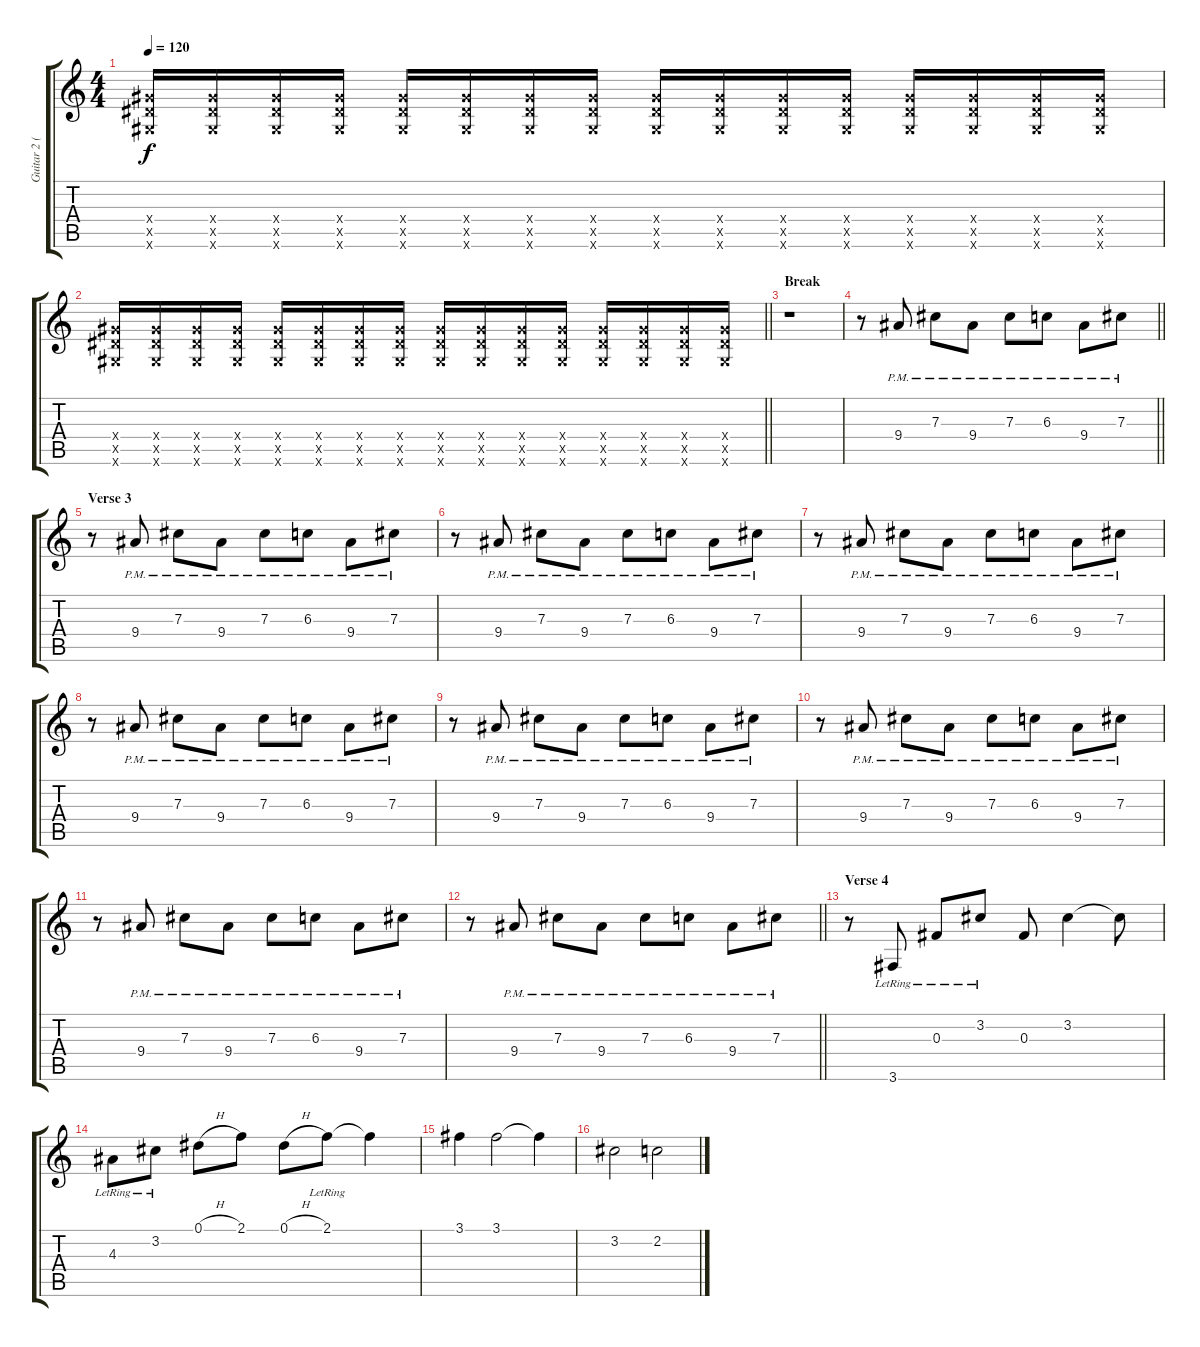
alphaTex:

\track ("Guitar 2 (Fills)" "Guitar 2 (") {instrument overdrivenguitar}
\staff {score tabs}
\tuning (Eb4 Bb3 Gb3 Db3 Ab2 Eb2) {hide}
\ts (4 4)
\tempo 120
\clef g2
\ks c
(7.4{x} 7.5{x} 5.6{x}).16{dy f} (7.4{x} 7.5{x} 5.6{x}).16 (7.4{x} 7.5{x} 5.6{x}).16 (7.4{x} 7.5{x} 5.6{x}).16 (7.4{x} 7.5{x} 5.6{x}).16 (7.4{x} 7.5{x} 5.6{x}).16 (7.4{x} 7.5{x} 5.6{x}).16 (7.4{x} 7.5{x} 5.6{x}).16 (7.4{x} 7.5{x} 5.6{x}).16 (7.4{x} 7.5{x} 5.6{x}).16 (7.4{x} 7.5{x} 5.6{x}).16 (7.4{x} 7.5{x} 5.6{x}).16 (7.4{x} 7.5{x} 5.6{x}).16 (7.4{x} 7.5{x} 5.6{x}).16 (7.4{x} 7.5{x} 5.6{x}).16 (7.4{x} 7.5{x} 5.6{x}).16 |
\barLineRight lightlight
(7.4{x} 7.5{x} 5.6{x}).16 (7.4{x} 7.5{x} 5.6{x}).16 (7.4{x} 7.5{x} 5.6{x}).16 (7.4{x} 7.5{x} 5.6{x}).16 (7.4{x} 7.5{x} 5.6{x}).16 (7.4{x} 7.5{x} 5.6{x}).16 (7.4{x} 7.5{x} 5.6{x}).16 (7.4{x} 7.5{x} 5.6{x}).16 (7.4{x} 7.5{x} 5.6{x}).16 (7.4{x} 7.5{x} 5.6{x}).16 (7.4{x} 7.5{x} 5.6{x}).16 (7.4{x} 7.5{x} 5.6{x}).16 (7.4{x} 7.5{x} 5.6{x}).16 (7.4{x} 7.5{x} 5.6{x}).16 (7.4{x} 7.5{x} 5.6{x}).16 (7.4{x} 7.5{x} 5.6{x}).16 |
\section ("" "Break")
r.1{instrument electricguitarclean} |
\barLineRight lightlight
r.8 9.4{pm}.8 7.3{pm}.8 9.4{pm}.8 7.3{pm}.8 6.3{pm}.8 9.4{pm}.8 7.3{pm}.8 |
\section ("" "Verse 3")
r.8 9.4{pm}.8 7.3{pm}.8 9.4{pm}.8 7.3{pm}.8 6.3{pm}.8 9.4{pm}.8 7.3{pm}.8 |
r.8 9.4{pm}.8 7.3{pm}.8 9.4{pm}.8 7.3{pm}.8 6.3{pm}.8 9.4{pm}.8 7.3{pm}.8 |
r.8 9.4{pm}.8 7.3{pm}.8 9.4{pm}.8 7.3{pm}.8 6.3{pm}.8 9.4{pm}.8 7.3{pm}.8 |
r.8 9.4{pm}.8 7.3{pm}.8 9.4{pm}.8 7.3{pm}.8 6.3{pm}.8 9.4{pm}.8 7.3{pm}.8 |
r.8 9.4{pm}.8 7.3{pm}.8 9.4{pm}.8 7.3{pm}.8 6.3{pm}.8 9.4{pm}.8 7.3{pm}.8 |
r.8 9.4{pm}.8 7.3{pm}.8 9.4{pm}.8 7.3{pm}.8 6.3{pm}.8 9.4{pm}.8 7.3{pm}.8 |
r.8 9.4{pm}.8 7.3{pm}.8 9.4{pm}.8 7.3{pm}.8 6.3{pm}.8 9.4{pm}.8 7.3{pm}.8 |
\barLineRight lightlight
r.8 9.4{pm}.8 7.3{pm}.8 9.4{pm}.8 7.3{pm}.8 6.3{pm}.8 9.4{pm}.8 7.3{pm}.8 |
\section ("" "Verse 4")
r.8 3.6{lr}.8 0.3{lr}.8 3.2{lr}.8 0.3.8 3.2.4 3.2{t}.8 |
4.3{lr}.8 3.2{lr}.8 0.1{h}.8 2.1.8 0.1{h}.8 2.1{lr}.8 2.1{t}.4 |
3.1.4 3.1.2 3.1{t}.4 |
3.2.2 2.2.2
